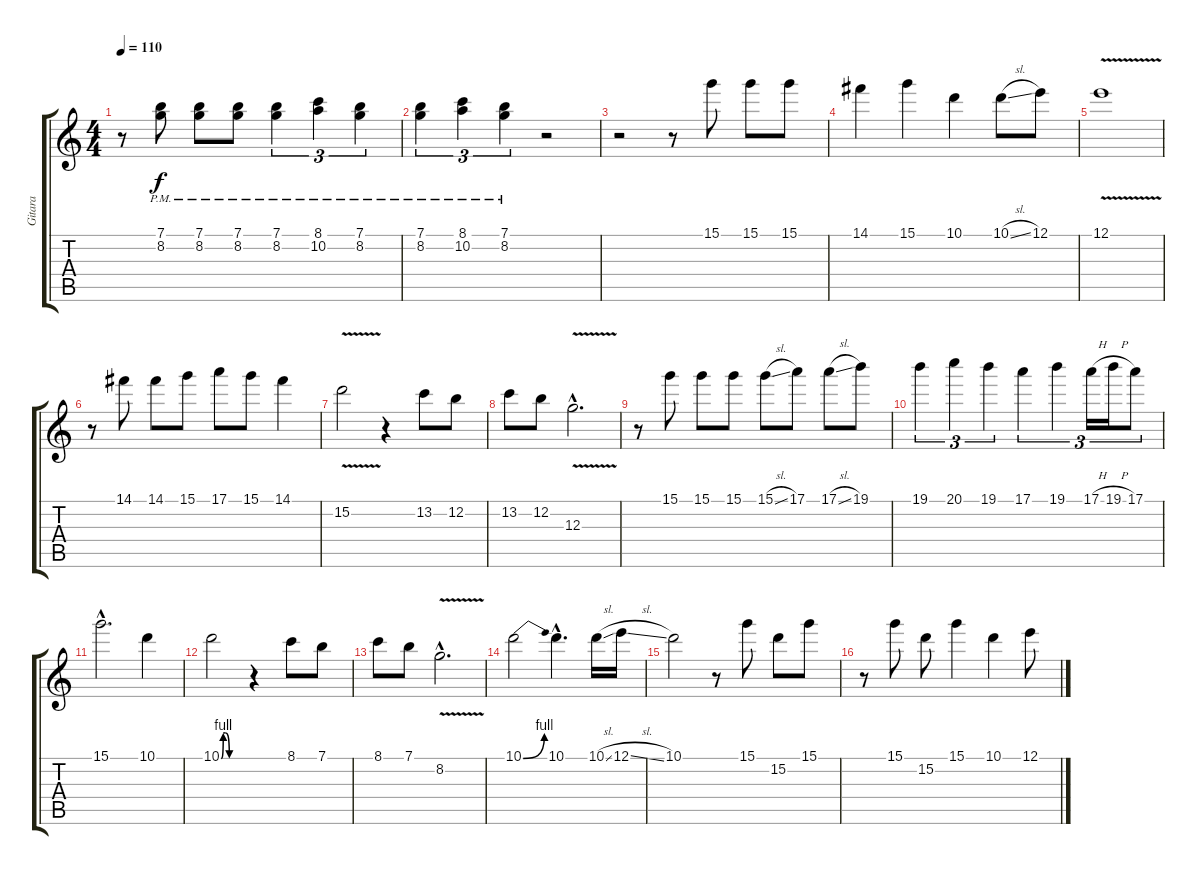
\track ("Gitara" "Gitara") {instrument overdrivenguitar}
\staff {score tabs}
\tuning (E4 B3 G3 D3 A2 E2) {hide}
\ts (4 4)
\tempo 110
\clef g2
\ks c
r.8{dy f} (7.1{pm} 8.2{pm}).8 (7.1{pm} 8.2{pm}).8 (7.1{pm} 8.2{pm}).8 (7.1{pm} 8.2{pm}).4{tu (3 2)} (8.1{pm} 10.2{pm}).4{tu (3 2)} (7.1{pm} 8.2{pm}).4{tu (3 2)} |
(7.1{pm} 8.2{pm}).4{tu (3 2)} (8.1{pm} 10.2{pm}).4{tu (3 2)} (7.1{pm} 8.2{pm}).4{tu (3 2)} r.2 |
r.2 r.8 15.1.8 15.1.8 15.1.8 |
14.1.4 15.1.4 10.1.4 10.1{sl}.8 12.1.8 |
12.1{v}.1 |
r.8 14.1.8 14.1.8 15.1.8 17.1.8 15.1.8 14.1.4 |
15.2{v}.2 r.4 13.2.8 12.2.8 |
13.2.8 12.2.8 12.3{v hac}.2{d} |
r.8 15.1.8 15.1.8 15.1.8 15.1{sl}.8 17.1.8 17.1{sl}.8 19.1.8 |
19.1.4{tu (3 2)} 20.1.4{tu (3 2)} 19.1.4{tu (3 2)} 17.1.4{tu (3 2)} 19.1.4{tu (3 2)} 17.1{h}.16{tu (3 2)} 19.1{h}.16{tu (3 2)} 17.1.8{tu (3 2)} |
15.1{hac}.2{d} 10.1.4 |
10.1{be (custom 0 0 5 4 10 4 20 0 60 0)}.2 r.4 8.1.8 7.1.8 |
8.1.8 7.1.8 8.2{v hac}.2{d} |
10.1{be (bend 0 0 60 4)}.2 10.1{hac}.4{d} 10.1{sl}.16 12.1{sl}.16 |
10.1.2 r.8 15.1.8 15.2.8 15.1.8 |
r.8 15.1.8 15.2.8 15.1.4 10.1.4 12.1.8
